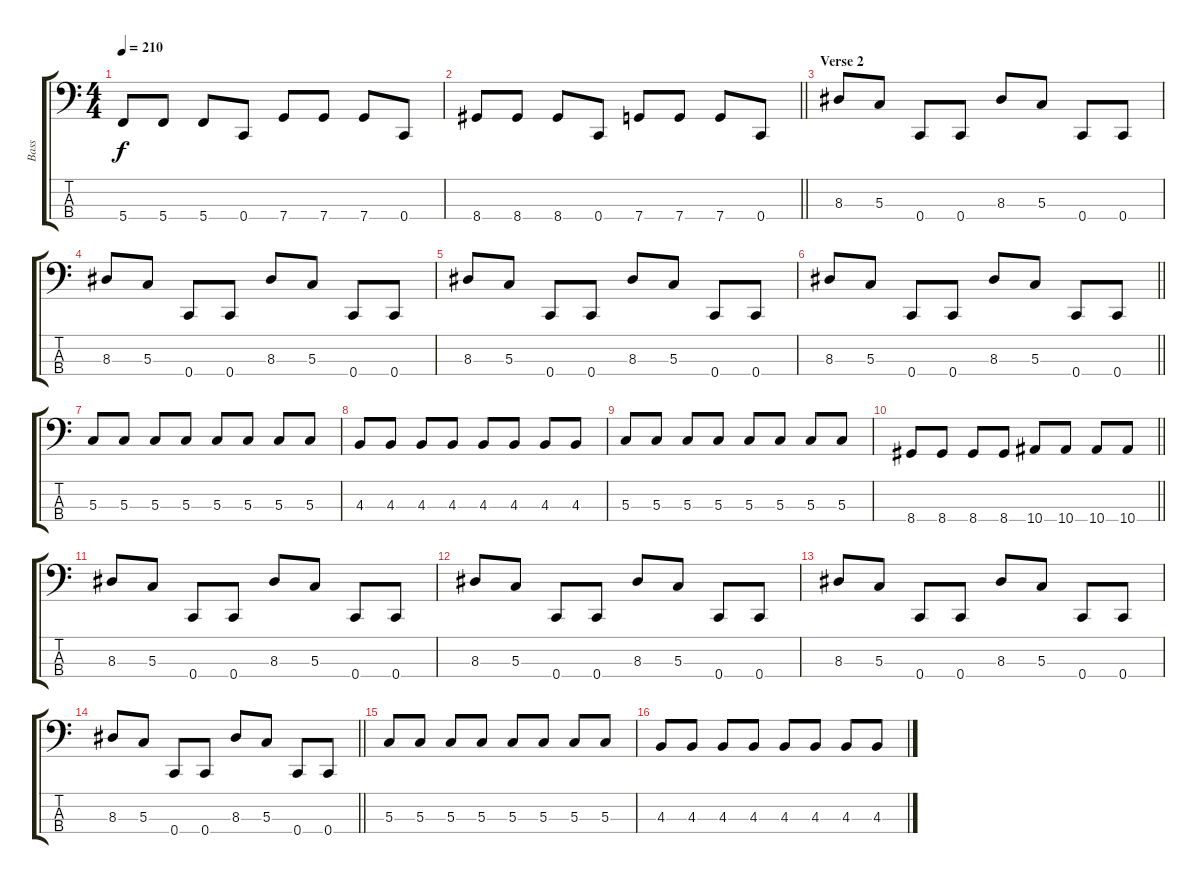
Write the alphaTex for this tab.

\track ("Bass" "Bass") {instrument electricbasspick}
\staff {score tabs}
\tuning (F2 C2 G1 C1) {hide}
\ts (4 4)
\tempo 210
\clef f4
\ks c
5.4.8{dy f} 5.4.8 5.4.8 0.4.8 7.4.8 7.4.8 7.4.8 0.4.8 |
\barLineRight lightlight
8.4.8 8.4.8 8.4.8 0.4.8 7.4.8 7.4.8 7.4.8 0.4.8 |
\section ("" "Verse 2")
8.3.8 5.3.8 0.4.8 0.4.8 8.3.8 5.3.8 0.4.8 0.4.8 |
8.3.8 5.3.8 0.4.8 0.4.8 8.3.8 5.3.8 0.4.8 0.4.8 |
8.3.8 5.3.8 0.4.8 0.4.8 8.3.8 5.3.8 0.4.8 0.4.8 |
\barLineRight lightlight
8.3.8 5.3.8 0.4.8 0.4.8 8.3.8 5.3.8 0.4.8 0.4.8 |
5.3.8 5.3.8 5.3.8 5.3.8 5.3.8 5.3.8 5.3.8 5.3.8 |
4.3.8 4.3.8 4.3.8 4.3.8 4.3.8 4.3.8 4.3.8 4.3.8 |
5.3.8 5.3.8 5.3.8 5.3.8 5.3.8 5.3.8 5.3.8 5.3.8 |
\barLineRight lightlight
8.4.8 8.4.8 8.4.8 8.4.8 10.4.8 10.4.8 10.4.8 10.4.8 |
8.3.8 5.3.8 0.4.8 0.4.8 8.3.8 5.3.8 0.4.8 0.4.8 |
8.3.8 5.3.8 0.4.8 0.4.8 8.3.8 5.3.8 0.4.8 0.4.8 |
8.3.8 5.3.8 0.4.8 0.4.8 8.3.8 5.3.8 0.4.8 0.4.8 |
\barLineRight lightlight
8.3.8 5.3.8 0.4.8 0.4.8 8.3.8 5.3.8 0.4.8 0.4.8 |
5.3.8 5.3.8 5.3.8 5.3.8 5.3.8 5.3.8 5.3.8 5.3.8 |
4.3.8 4.3.8 4.3.8 4.3.8 4.3.8 4.3.8 4.3.8 4.3.8
